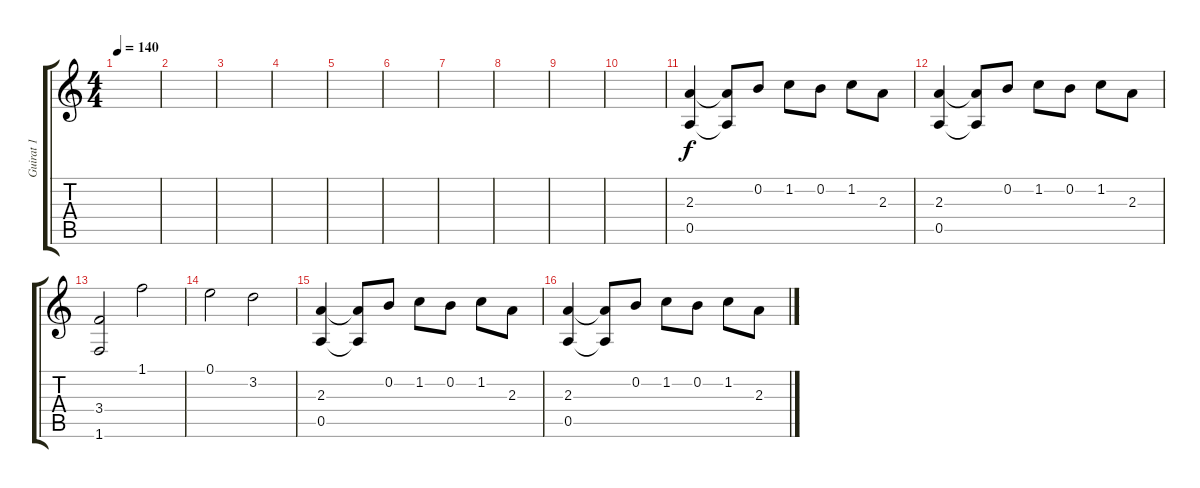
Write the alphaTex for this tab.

\track ("Guirat 1" "Guirat 1") {instrument electricguitarjazz}
\staff {score tabs}
\tuning (E4 B3 G3 D3 A2 E2) {hide}
\ts (4 4)
\tempo 140
\clef g2
\ks c
|
|
|
|
|
|
|
|
|
|
(2.3 0.5).4 (2.3{t} 0.5{t}).8 0.2.8 1.2.8 0.2.8 1.2.8 2.3.8 |
(2.3 0.5).4 (2.3{t} 0.5{t}).8 0.2.8 1.2.8 0.2.8 1.2.8 2.3.8 |
(3.4 1.6).2 1.1.2 |
0.1.2 3.2.2 |
(2.3 0.5).4 (2.3{t} 0.5{t}).8 0.2.8 1.2.8 0.2.8 1.2.8 2.3.8 |
(2.3 0.5).4 (2.3{t} 0.5{t}).8 0.2.8 1.2.8 0.2.8 1.2.8 2.3.8
